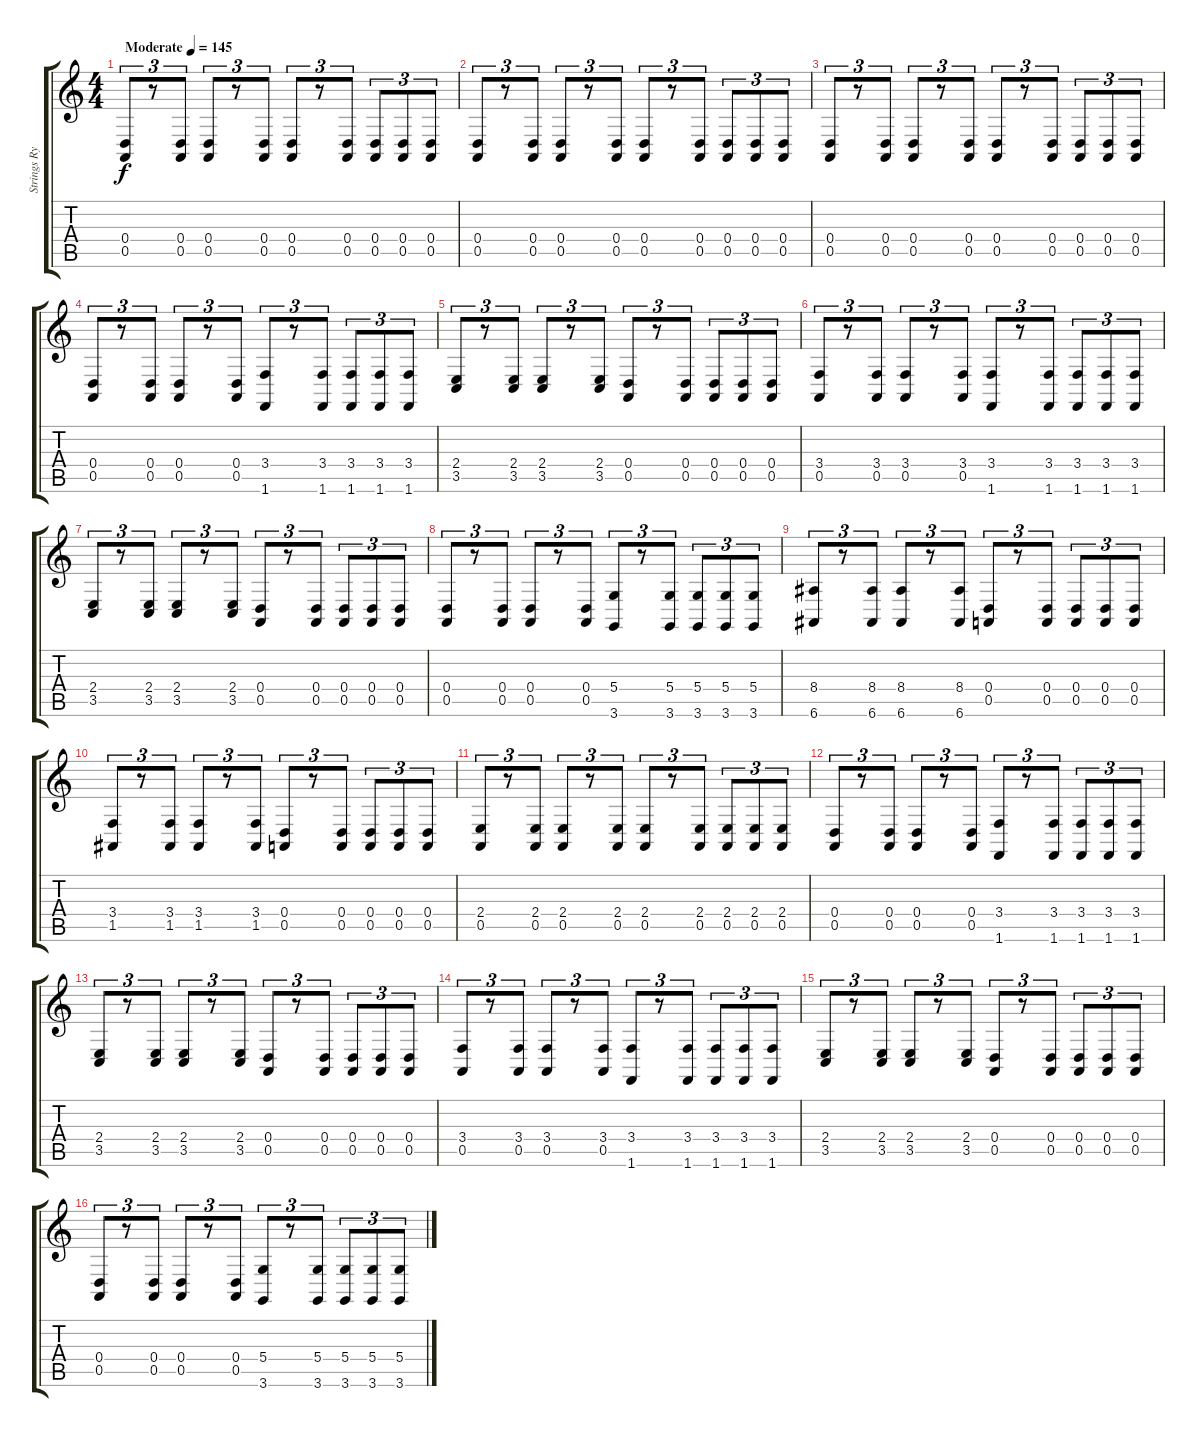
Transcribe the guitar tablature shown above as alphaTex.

\track ("Strings Rythm" "Strings Ry") {instrument tremolostrings}
\staff {score tabs}
\tuning (E4 B3 G3 D3 A2 E2) {hide}
\ts (4 4)
\tempo (145 "Moderate")
\clef g2
\ks c
(0.4 0.5).8{tu (3 2) dy f volume 12 instrument tremolostrings} r.8{tu (3 2)} (0.4 0.5).8{tu (3 2)} (0.4 0.5).8{tu (3 2)} r.8{tu (3 2)} (0.4 0.5).8{tu (3 2)} (0.4 0.5).8{tu (3 2)} r.8{tu (3 2)} (0.4 0.5).8{tu (3 2)} (0.4 0.5).8{tu (3 2)} (0.4 0.5).8{tu (3 2)} (0.4 0.5).8{tu (3 2)} |
(0.4 0.5).8{tu (3 2)} r.8{tu (3 2)} (0.4 0.5).8{tu (3 2)} (0.4 0.5).8{tu (3 2)} r.8{tu (3 2)} (0.4 0.5).8{tu (3 2)} (0.4 0.5).8{tu (3 2)} r.8{tu (3 2)} (0.4 0.5).8{tu (3 2)} (0.4 0.5).8{tu (3 2)} (0.4 0.5).8{tu (3 2)} (0.4 0.5).8{tu (3 2)} |
(0.4 0.5).8{tu (3 2)} r.8{tu (3 2)} (0.4 0.5).8{tu (3 2)} (0.4 0.5).8{tu (3 2)} r.8{tu (3 2)} (0.4 0.5).8{tu (3 2)} (0.4 0.5).8{tu (3 2)} r.8{tu (3 2)} (0.4 0.5).8{tu (3 2)} (0.4 0.5).8{tu (3 2)} (0.4 0.5).8{tu (3 2)} (0.4 0.5).8{tu (3 2)} |
(0.4 0.5).8{tu (3 2)} r.8{tu (3 2)} (0.4 0.5).8{tu (3 2)} (0.4 0.5).8{tu (3 2)} r.8{tu (3 2)} (0.4 0.5).8{tu (3 2)} (3.4 1.6).8{tu (3 2)} r.8{tu (3 2)} (3.4 1.6).8{tu (3 2)} (3.4 1.6).8{tu (3 2)} (3.4 1.6).8{tu (3 2)} (3.4 1.6).8{tu (3 2)} |
(2.4 3.5).8{tu (3 2)} r.8{tu (3 2)} (2.4 3.5).8{tu (3 2)} (2.4 3.5).8{tu (3 2)} r.8{tu (3 2)} (2.4 3.5).8{tu (3 2)} (0.4 0.5).8{tu (3 2)} r.8{tu (3 2)} (0.4 0.5).8{tu (3 2)} (0.4 0.5).8{tu (3 2)} (0.4 0.5).8{tu (3 2)} (0.4 0.5).8{tu (3 2)} |
(3.4 0.5).8{tu (3 2)} r.8{tu (3 2)} (3.4 0.5).8{tu (3 2)} (3.4 0.5).8{tu (3 2)} r.8{tu (3 2)} (3.4 0.5).8{tu (3 2)} (3.4 1.6).8{tu (3 2)} r.8{tu (3 2)} (3.4 1.6).8{tu (3 2)} (3.4 1.6).8{tu (3 2)} (3.4 1.6).8{tu (3 2)} (3.4 1.6).8{tu (3 2)} |
(2.4 3.5).8{tu (3 2)} r.8{tu (3 2)} (2.4 3.5).8{tu (3 2)} (2.4 3.5).8{tu (3 2)} r.8{tu (3 2)} (2.4 3.5).8{tu (3 2)} (0.4 0.5).8{tu (3 2)} r.8{tu (3 2)} (0.4 0.5).8{tu (3 2)} (0.4 0.5).8{tu (3 2)} (0.4 0.5).8{tu (3 2)} (0.4 0.5).8{tu (3 2)} |
(0.4 0.5).8{tu (3 2)} r.8{tu (3 2)} (0.4 0.5).8{tu (3 2)} (0.4 0.5).8{tu (3 2)} r.8{tu (3 2)} (0.4 0.5).8{tu (3 2)} (5.4 3.6).8{tu (3 2)} r.8{tu (3 2)} (5.4 3.6).8{tu (3 2)} (5.4 3.6).8{tu (3 2)} (5.4 3.6).8{tu (3 2)} (5.4 3.6).8{tu (3 2)} |
(8.4 6.6).8{tu (3 2)} r.8{tu (3 2)} (8.4 6.6).8{tu (3 2)} (8.4 6.6).8{tu (3 2)} r.8{tu (3 2)} (8.4 6.6).8{tu (3 2)} (0.4 0.5).8{tu (3 2)} r.8{tu (3 2)} (0.4 0.5).8{tu (3 2)} (0.4 0.5).8{tu (3 2)} (0.4 0.5).8{tu (3 2)} (0.4 0.5).8{tu (3 2)} |
(3.4 1.5).8{tu (3 2)} r.8{tu (3 2)} (3.4 1.5).8{tu (3 2)} (3.4 1.5).8{tu (3 2)} r.8{tu (3 2)} (3.4 1.5).8{tu (3 2)} (0.4 0.5).8{tu (3 2)} r.8{tu (3 2)} (0.4 0.5).8{tu (3 2)} (0.4 0.5).8{tu (3 2)} (0.4 0.5).8{tu (3 2)} (0.4 0.5).8{tu (3 2)} |
(2.4 0.5).8{tu (3 2)} r.8{tu (3 2)} (2.4 0.5).8{tu (3 2)} (2.4 0.5).8{tu (3 2)} r.8{tu (3 2)} (2.4 0.5).8{tu (3 2)} (2.4 0.5).8{tu (3 2)} r.8{tu (3 2)} (2.4 0.5).8{tu (3 2)} (2.4 0.5).8{tu (3 2)} (2.4 0.5).8{tu (3 2)} (2.4 0.5).8{tu (3 2)} |
(0.4 0.5).8{tu (3 2)} r.8{tu (3 2)} (0.4 0.5).8{tu (3 2)} (0.4 0.5).8{tu (3 2)} r.8{tu (3 2)} (0.4 0.5).8{tu (3 2)} (3.4 1.6).8{tu (3 2)} r.8{tu (3 2)} (3.4 1.6).8{tu (3 2)} (3.4 1.6).8{tu (3 2)} (3.4 1.6).8{tu (3 2)} (3.4 1.6).8{tu (3 2)} |
(2.4 3.5).8{tu (3 2)} r.8{tu (3 2)} (2.4 3.5).8{tu (3 2)} (2.4 3.5).8{tu (3 2)} r.8{tu (3 2)} (2.4 3.5).8{tu (3 2)} (0.4 0.5).8{tu (3 2)} r.8{tu (3 2)} (0.4 0.5).8{tu (3 2)} (0.4 0.5).8{tu (3 2)} (0.4 0.5).8{tu (3 2)} (0.4 0.5).8{tu (3 2)} |
(3.4 0.5).8{tu (3 2)} r.8{tu (3 2)} (3.4 0.5).8{tu (3 2)} (3.4 0.5).8{tu (3 2)} r.8{tu (3 2)} (3.4 0.5).8{tu (3 2)} (3.4 1.6).8{tu (3 2)} r.8{tu (3 2)} (3.4 1.6).8{tu (3 2)} (3.4 1.6).8{tu (3 2)} (3.4 1.6).8{tu (3 2)} (3.4 1.6).8{tu (3 2)} |
(2.4 3.5).8{tu (3 2)} r.8{tu (3 2)} (2.4 3.5).8{tu (3 2)} (2.4 3.5).8{tu (3 2)} r.8{tu (3 2)} (2.4 3.5).8{tu (3 2)} (0.4 0.5).8{tu (3 2)} r.8{tu (3 2)} (0.4 0.5).8{tu (3 2)} (0.4 0.5).8{tu (3 2)} (0.4 0.5).8{tu (3 2)} (0.4 0.5).8{tu (3 2)} |
(0.4 0.5).8{tu (3 2)} r.8{tu (3 2)} (0.4 0.5).8{tu (3 2)} (0.4 0.5).8{tu (3 2)} r.8{tu (3 2)} (0.4 0.5).8{tu (3 2)} (5.4 3.6).8{tu (3 2)} r.8{tu (3 2)} (5.4 3.6).8{tu (3 2)} (5.4 3.6).8{tu (3 2)} (5.4 3.6).8{tu (3 2)} (5.4 3.6).8{tu (3 2)}
